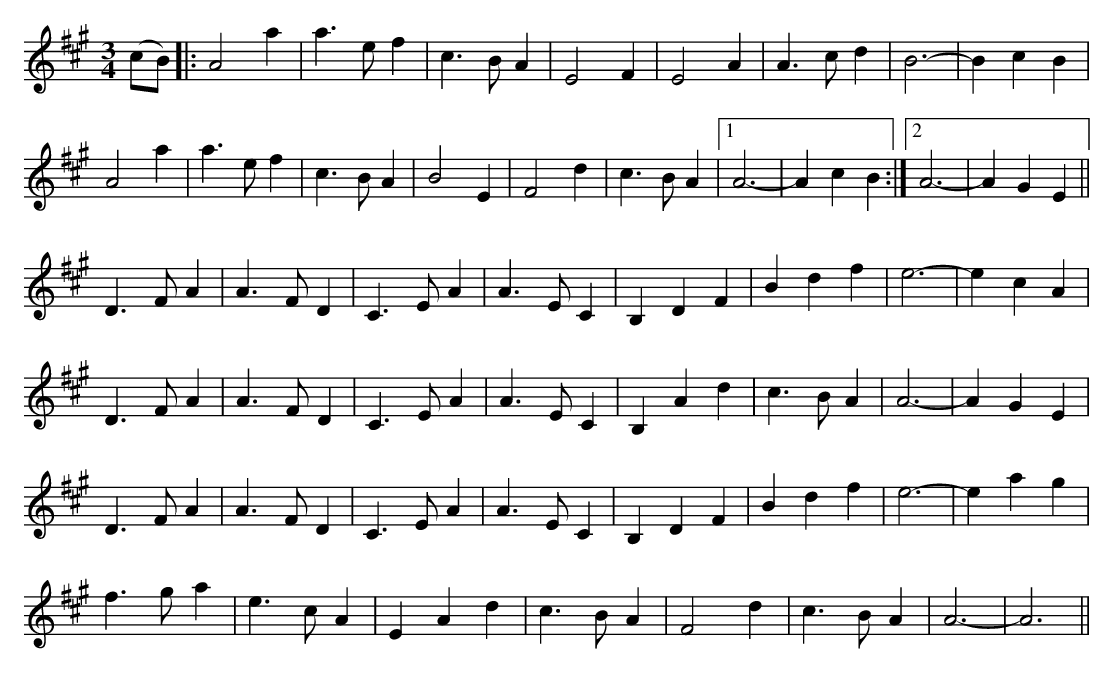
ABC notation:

X:1
M:3/4
K:A
(c2/B2/) |: A4 a2 | a6/2 e2/ f2 | c6/2 B2/ A2 | E4 F2 | E4 A2 | A6/2 c2/ d2 | B6- | B2 c2 B2 |
A4 a2 | a6/2 e2/ f2 | c6/2 B2/ A2 | B4 E2 | F4 d2 | c6/2 B2/ A2|1 A6- | A2 c2 B2 :|2 A6- | A2 G2 E2 ||
D6/2 F2/ A2 | A6/2 F2/ D2 | C6/2 E2/ A2 | A6/2 E2/ C2 | B,2 D2 F2 | B2 d2 f2 | e6- | e2 c2 A2 |
D6/2 F2/ A2 | A6/2 F2/ D2 | C6/2 E2/ A2 | A6/2 E2/ C2 | B,2 A2 d2 | c6/2 B2/ A2 | A6- | A2 G2 E2 |
D6/2 F2/ A2 | A6/2 F2/ D2 | C6/2 E2/ A2 | A6/2 E2/ C2 | B,2 D2 F2 | B2 d2 f2| e6- | e2 a2 g2 |
f6/2 g2/ a2 | e6/2 c2/ A2 | E2 A2 d2 | c6/2 B2/ A2 | F4 d2 | c6/2 B2/ A2 | A6- |A6 ||
